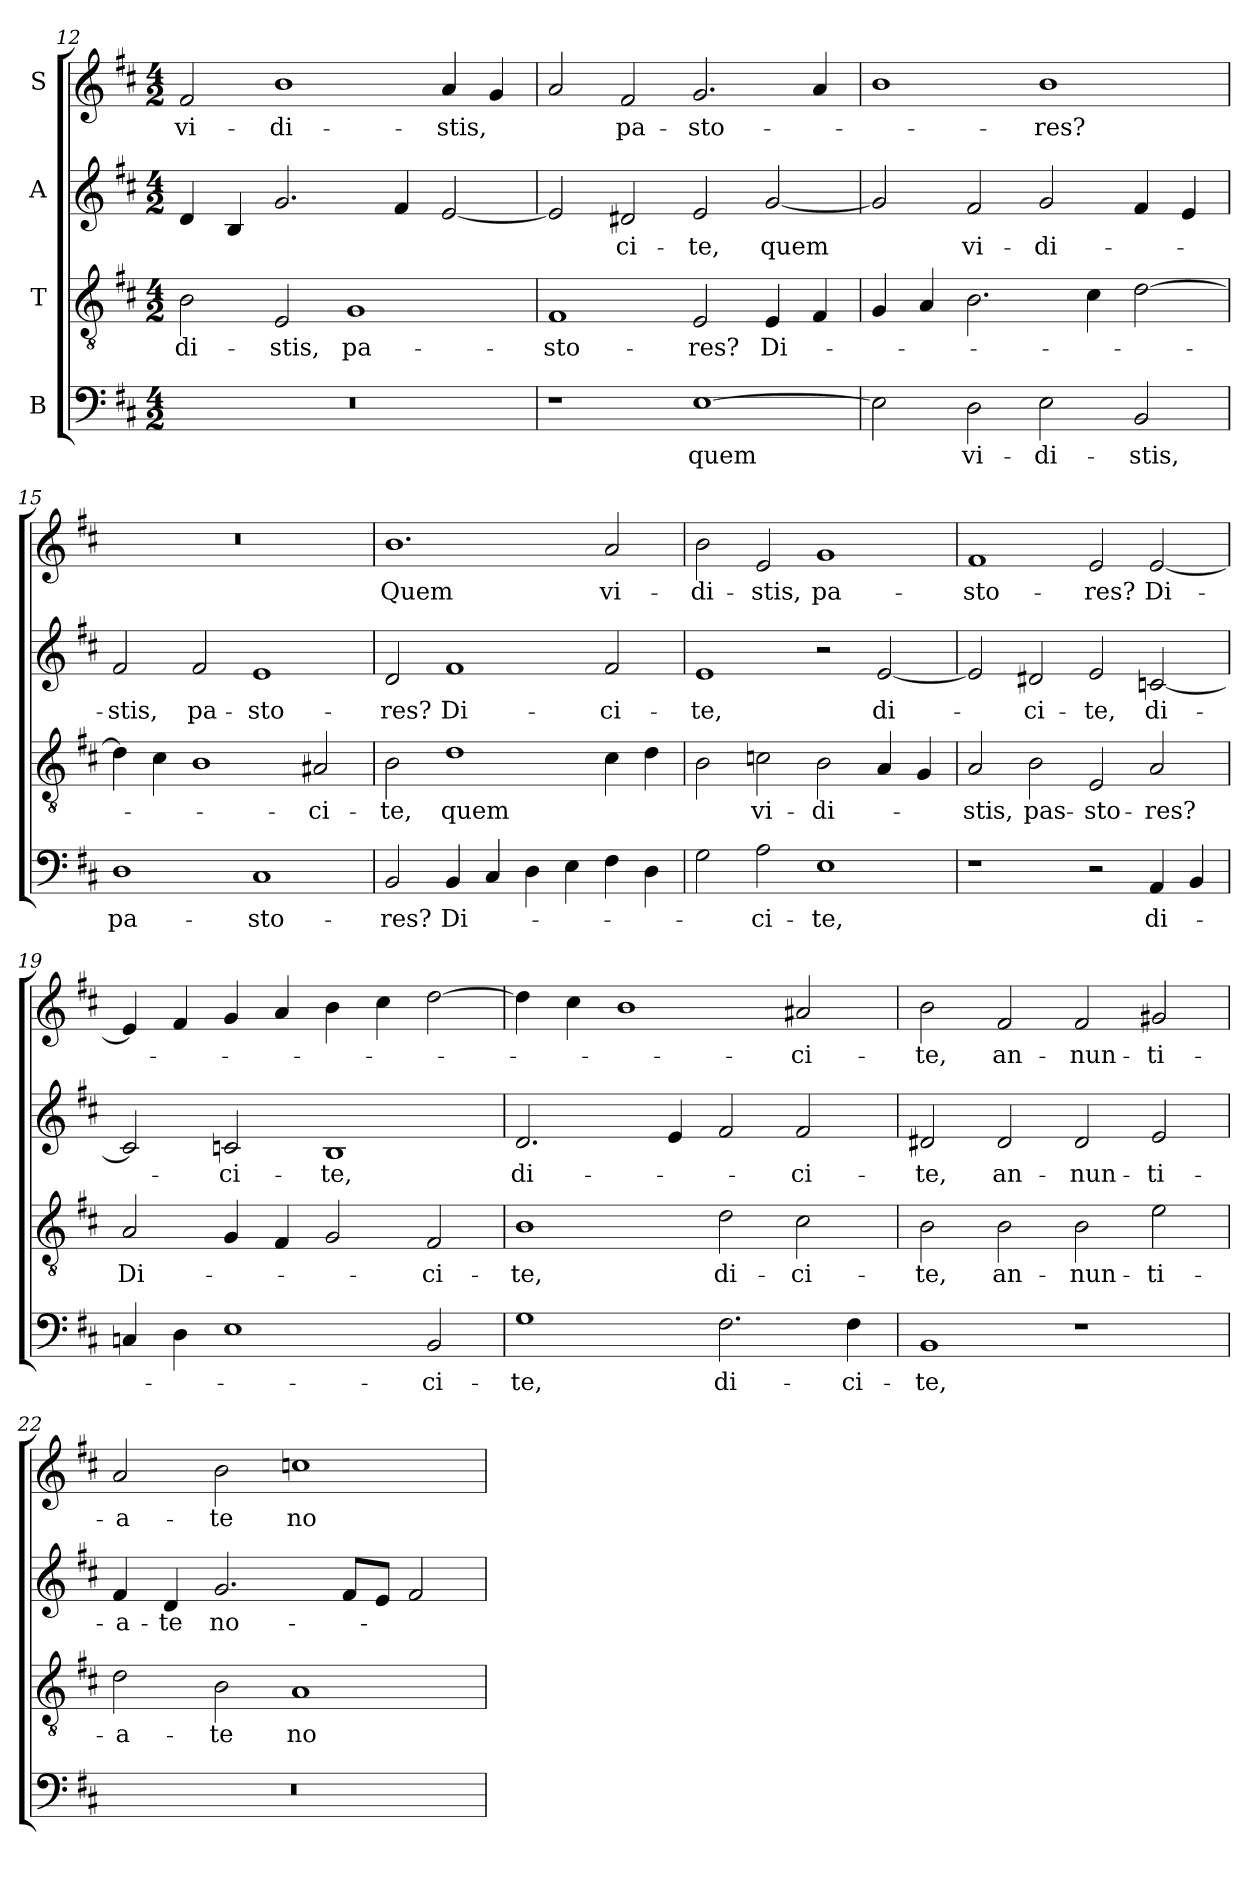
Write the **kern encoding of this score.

**kern	**text	**kern	**text	**kern	**text	**kern	**text
*part4	*part4	*part3	*part3	*part2	*part2	*part1	*part1
*staff4	*staff4	*staff3	*staff3	*staff2	*staff2	*staff1	*staff1
*I"B	*	*I"T	*	*I"A	*	*I"S	*
*clefF4	*	*clefGv2	*	*clefG2	*	*clefG2	*
*k[f#c#]	*	*k[f#c#]	*	*k[f#c#]	*	*k[f#c#]	*
*M4/2	*	*M4/2	*	*M4/2	*	*M4/2	*
=12	=12	=12	=12	=12	=12	=12	=12
0r	.	2B\	-di-	4d/	.	2f#/	vi-
.	.	.	.	4B/	.	.	.
.	.	2E/	-stis,	2.g/	.	1b	-di-
.	.	1G	pa-	.	.	.	.
.	.	.	.	4f#/	.	.	.
.	.	.	.	[2e/	.	4a/	-stis,
.	.	.	.	.	.	4g/	.
=13	=13	=13	=13	=13	=13	=13	=13
1r	.	1F#	-sto-	2e/]	.	2a/	.
.	.	.	.	2d#X/	-ci-	2f#/	pa-
[1E	quem	2E/	-res?	2e/	-te,	2.g/	-sto-
.	.	4E/	Di-	[2g/	quem	.	.
.	.	4F#/	.	.	.	4a/	.
=14	=14	=14	=14	=14	=14	=14	=14
2E\]	.	4G/	.	2g/]	.	1b	.
.	.	4A/	.	.	.	.	.
2D\	vi-	2.B\	.	2f#/	vi-	.	.
2E\	-di-	.	.	2g/	-di-	1b	-res?
.	.	4c#\	.	.	.	.	.
2BB/	-stis,	[2d\	.	4f#/	.	.	.
.	.	.	.	4e/	.	.	.
=15	=15	=15	=15	=15	=15	=15	=15
1D	pa-	4d\]	.	2f#/	-stis,	0r	.
.	.	4c#\	.	.	.	.	.
.	.	1B	.	2f#/	pa-	.	.
1C#	-sto-	.	.	1e	-sto-	.	.
.	.	2A#X/	-ci-	.	.	.	.
!!LO:LB:g=z
=16	=16	=16	=16	=16	=16	=16	=16
2BB/	-res?	2B\	-te,	2d/	-res?	1.b	Quem
4BB/	Di-	1d	quem	1f#	Di-	.	.
4C#/	.	.	.	.	.	.	.
4D\	.	.	.	.	.	.	.
4E\	.	.	.	.	.	.	.
4F#\	.	4c#\	.	2f#/	-ci-	2a/	vi-
4D\	.	4d\	.	.	.	.	.
=17	=17	=17	=17	=17	=17	=17	=17
2G\	.	2B\	.	1e	-te,	2b\	-di-
2A\	-ci-	2cn\	vi-	.	.	2e/	-stis,
1E	-te,	2B\	-di-	2r	.	1g	pa-
.	.	4A/	.	[2e/	di-	.	.
.	.	4G/	.	.	.	.	.
=18	=18	=18	=18	=18	=18	=18	=18
1r	.	2A/	-stis,	2e/]	.	1f#	-sto-
.	.	2B\	pas-	2d#X/	-ci-	.	.
2r	.	2E/	-sto-	2e/	-te,	2e/	-res?
4AA/	di-	2A/	-res?	[2cn/	di-	[2e/	Di-
4BB/	.	.	.	.	.	.	.
=19	=19	=19	=19	=19	=19	=19	=19
4Cn/	.	2A/	Di-	2c/]	.	4e/]	.
4D\	.	.	.	.	.	4f#/	.
1E	.	4G/	.	2cn/	-ci-	4g/	.
.	.	4F#/	.	.	.	4a/	.
.	.	2G/	.	1B	-te,	4b\	.
.	.	.	.	.	.	4cc#\	.
2BB/	-ci-	2F#/	-ci-	.	.	[2dd\	.
=20	=20	=20	=20	=20	=20	=20	=20
1G	-te,	1B	-te,	2.d/	di-	4dd\]	.
.	.	.	.	.	.	4cc#\	.
.	.	.	.	.	.	1b	.
.	.	.	.	4e/	.	.	.
2.F#\	di-	2d\	di-	2f#/	.	.	.
.	.	2c#\	-ci-	2f#/	-ci-	2a#X/	-ci-
4F#\	-ci-	.	.	.	.	.	.
!!LO:PB:g=z
=21	=21	=21	=21	=21	=21	=21	=21
1BB	-te,	2B\	-te,	2d#X/	-te,	2b\	-te,
.	.	2B\	an-	2d#/	an-	2f#/	an-
1r	.	2B\	-nun-	2d#/	-nun-	2f#/	-nun-
.	.	2e\	-ti-	2e/	-ti-	2g#X/	-ti-
=22	=22	=22	=22	=22	=22	=22	=22
0r	.	2d\	-a-	4f#/	-a-	2a/	-a-
.	.	.	.	4d/	-te	.	.
.	.	2B\	-te	2.g/	no-	2b\	-te
.	.	1A	no-	.	.	1ccn	no-
.	.	.	.	8f#/L	.	.	.
.	.	.	.	8e/J	.	.	.
.	.	.	.	2f#/	.	.	.
=	=	=	=	=	=	=	=
*-	*-	*-	*-	*-	*-	*-	*-
